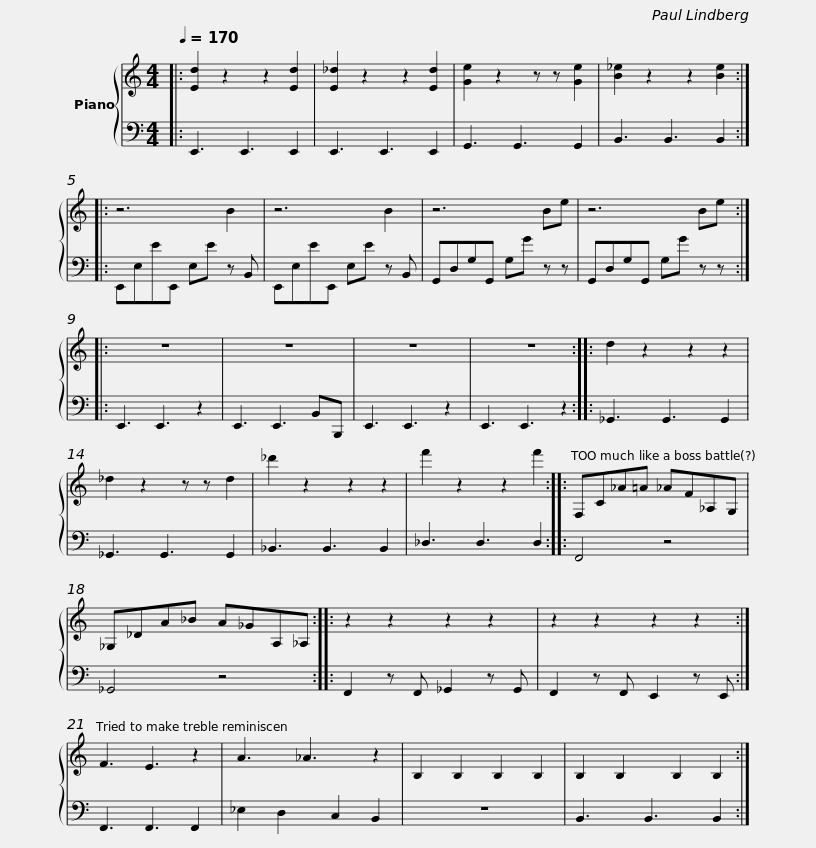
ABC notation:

X:1
%%score { 1 | 2 }
L:1/8
Q:1/4=170
M:4/4
I:linebreak $
K:C
V:1 treble
V:2 bass
V:1
|: [Ed]2 z2 z2 [Ed]2 | [E_d]2 z2 z2 [Ed]2 | [Ge]2 z2 z z [Ge]2 | [B_e]2 z2 z2 [Be]2 :: z6 B2 | %5
 z6 B2 |$ z6 Be | z6 Be :: z8 | z8 | %10
 z8 | z8 :: d2 z2 z2 z2 |$ _d2 z2 z z d2 | _d'2 z2 z2 z2 | %15
 f'2 z2 z2 f'2 :: F,C_A=A _AF_A,G, | _G,_DA_B A_GA,_A, ::$ z2 z2 z2 z2 | z2 z2 z2 z2 :| %20
 F3 E3 z2 | A3 _A3 z2 | B,2 B,2 B,2 B,2 | B,2 B,2 B,2 B,2 :| %24
V:2
|: E,,3 E,,3 E,,2 | E,,3 E,,3 E,,2 | G,,3 G,,3 G,,2 | B,,3 B,,3 B,,2 :: E,,E,EE,, E,E z B,, | %5
 E,,E,EE,, E,E z B,, |$ G,,D,G,G,, G,G z z | G,,D,G,G,, G,G z z :: E,,3 E,,3 z2 | E,,3 E,,3 B,,B,,, | %10
 E,,3 E,,3 z2 | E,,3 E,,3 z2 :: _G,,3 G,,3 G,,2 |$ _G,,3 G,,3 G,,2 | _B,,3 B,,3 B,,2 | %15
 _D,3 D,3 D,2 :: F,,4 z4 | _G,,4 z4 ::$ F,,2 z F,, _G,,2 z G,, | F,,2 z F,, E,,2 z E,, :| %20
 F,,3 F,,3 F,,2 | _E,2 D,2 C,2 B,,2 | z8 | B,,3 B,,3 B,,2 :| %24
